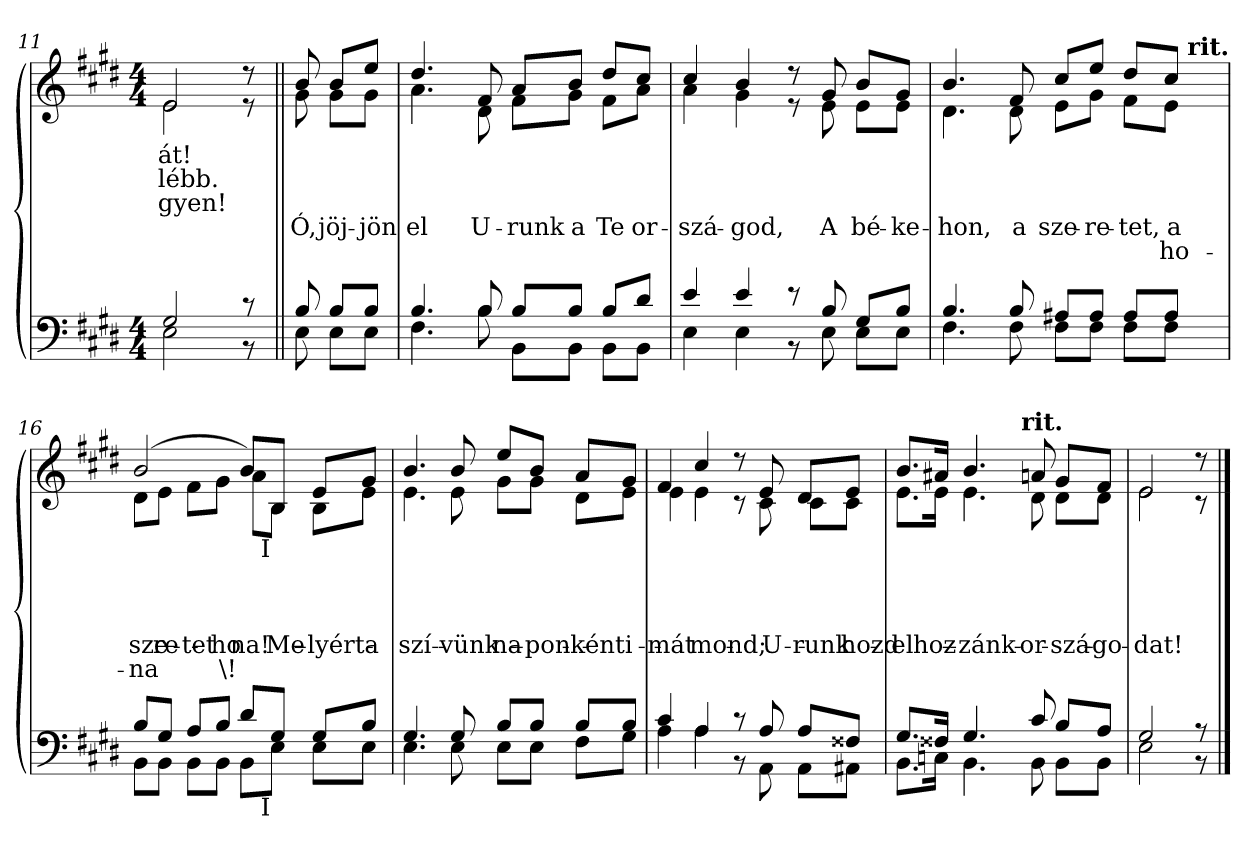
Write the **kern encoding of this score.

**kern	**kern	**text	**text	**text	**text	**text
*part2	*part1	*part1	*part1	*part1	*part1	*part1
*staff2	*staff1	*staff1	*staff1	*staff1	*staff1	*staff1
*clefF4	*clefG2	*	*	*	*	*
*k[f#c#g#d#]	*k[f#c#g#d#]	*	*	*	*	*
*c#:	*c#:	*	*	*	*	*
*M4/4	*M4/4	*	*	*	*	*
=11	=11	=11	=11	=11	=11	=11
*^	*^	*	*	*	*	*
!	!	!	!	!LO:LY:b	!LO:LY:b	!LO:LY:b	!	!
2G#/	2E\	2e/	2e\	át!	-lébb.	-gyen!	.	.
8r	8r	8r	8r	.	.	.	.	.
=12||	=12||	=12||	=12||	=12||	=12||	=12||	=12||	=12||
!	!	!	!	!	!	!	!LO:LY:b	!
8B/	8E\	8b/	8g#\	.	.	.	Ó,	.
!	!	!	!	!	!	!	!LO:LY:b	!
8B/L	8E\L	8b/L	8g#\L	.	.	.	jöj-	.
!	!	!	!	!	!	!	!LO:LY:b	!
8B/J	8E\J	8ee/J	8g#\J	.	.	.	-jön	.
=13	=13	=13	=13	=13	=13	=13	=13	=13
!	!	!	!	!	!	!	!LO:LY:b	!
4.B/	4.F#\	4.dd#/	4.a\	.	.	.	el	.
!	!	!	!	!	!	!	!LO:LY:b	!
8B/	8B\	8f#/	8d#\	.	.	.	U-	.
!	!	!	!	!	!	!	!LO:LY:b	!
8B/L	8BB\L	8a/L	8f#\L	.	.	.	-runk	.
!	!	!	!	!	!	!	!LO:LY:b	!
8B/J	8BB\J	8b/J	8g#\J	.	.	.	a	.
!	!	!	!	!	!	!	!LO:LY:b	!
8B/L	8BB\L	8dd#/L	8f#\L	.	.	.	Te	.
!	!	!	!	!	!	!	!LO:LY:b	!
8d#/J	8BB\J	8cc#/J	8a\J	.	.	.	or-	.
!!LO:LB:g=z	!!
=14	=14	=14	=14	=14	=14	=14	=14	=14
!	!	!	!	!	!	!	!LO:LY:b	!
4e/	4E\	4cc#/	4a\	.	.	.	-szá-	.
!	!	!	!	!	!	!	!LO:LY:b	!
4e/	4E\	4b/	4g#\	.	.	.	-god,	.
8r	8r	8r	8r	.	.	.	.	.
!	!	!	!	!	!	!	!LO:LY:b	!
8B/	8E\	8g#/	8e\	.	.	.	A	.
!	!	!	!	!	!	!	!LO:LY:b	!
8G#/L	8E\L	8b/L	8e\L	.	.	.	bé-	.
!	!	!	!	!	!	!	!LO:LY:b	!
8B/J	8E\J	8g#/J	8e\J	.	.	.	-ke-	.
=15	=15	=15	=15	=15	=15	=15	=15	=15
!	!	!	!	!	!	!	!LO:LY:b	!
*	*	*	*^	*	*	*	*	*
4.B/	4.F#\	4.b/	4.d#\	2...ryy	.	.	.	-hon,	.
!	!	!	!	!	!	!	!	!LO:LY:b	!
8B/	8F#\	8f#/	8d#\	.	.	.	.	a	.
!	!	!	!	!	!	!	!	!LO:LY:b	!
8A#X/L	8F#\L	8cc#/L	8e\L	.	.	.	.	sze-	.
!	!	!	!	!	!	!	!	!LO:LY:b	!
8A#/J	8F#\J	8ee/J	8g#\J	.	.	.	.	-re-	.
!	!	!	!	!	!	!	!	!LO:LY:b	!
8A#/L	8F#\L	8dd#/L	8f#\L	.	.	.	.	-tet,	.
!	!	!	!	!	!	!	!	!LO:LY:b	!LO:LY:a
8A#/J	8F#\J	8cc#/J	8e\J	.	.	.	.	a	ho-
!	!	!	!	!LO:TX:a:B:t=rit.	!	!	!	!	!
.	.	.	.	16ryy	.	.	.	.	.
=16	=16	=16	=16	=16	=16	=16	=16	=16	=16
!	!	!	!	!	!	!	!	!LO:LY:b	!LO:LY:a
*	*^	*	*	*	*	*	*	*	*
8B/L	8BB\L	2ryy	(2b/	8d#\L	2ryy	.	.	.	sze-	-na
!	!	!	!	!	!	!	!	!	!LO:LY:b	!
8G#/J	8BB\J	.	.	8e\J	.	.	.	.	-re-	.
!	!	!	!	!	!	!	!	!	!LO:LY:b	!
8A/L	8BB\L	.	.	8f#\L	.	.	.	.	-tet	.
!	!	!	!	!	!	!	!	!	!LO:LY:b	!
8B/J	8BB\J	.	.	8g#\J	.	.	.	.	ho-	.
!	!	!	!	!	!	!	!	!	!LO:LY:b	!LO:LY:a
8d#/L	8BB\L	16.ryy	8b/L)	8a\L	16.ryy	.	.	.	-na!	\!
!	!	!	!	!	!LO:TX:b:t=I	!	!	!	!	!
!	!	!LO:TX:b:t=I	!	!	!	!	!	!	!	!
.	.	4ryy	.	.	4ryy	.	.	.	.	.
!	!	!	!	!	!	!	!	!	!LO:LY:b	!
8G#/J	8E\J	.	8B/J	8B\J	.	.	.	.	Me-	.
!	!	!	!	!	!	!	!	!	!LO:LY:b	!
8G#/L	8E\L	.	8e/L	8B\L	.	.	.	.	-lyért	.
.	.	8ryy	.	.	8ryy	.	.	.	.	.
!	!	!	!	!	!	!	!	!	!LO:LY:b	!
8B/J	8E\J	.	8g#/J	8e\J	.	.	.	.	a	.
.	.	32ryy	.	.	32ryy	.	.	.	.	.
*	*v	*v	*	*	*	*	*	*	*	*
*	*	*	*v	*v	*	*	*	*	*
!!LO:LB:g=z
=17	=17	=17	=17	=17	=17	=17	=17	=17
*	*^	*	*^	*	*	*	*	*
!	!	!	!	!	!	!	!	!	!LO:LY:b	!
*	*v	*v	*	*	*	*	*	*	*	*
*	*	*	*v	*v	*	*	*	*	*
4.G#/	4.E\	4.b/	4.e\	.	.	.	szí-	.
!	!	!	!	!	!	!	!LO:LY:b	!
8G#/	8E\	8b/	8e\	.	.	.	-vünk	.
!	!	!	!	!	!	!	!LO:LY:b	!
8B/L	8E\L	8ee/L	8g#\L	.	.	.	na-	.
!	!	!	!	!	!	!	!LO:LY:b	!
8B/J	8E\J	8b/J	8g#\J	.	.	.	-pon-	.
!	!	!	!	!	!	!	!LO:LY:b	!
8B/L	8F#\L	8a/L	8d#\L	.	.	.	-ként	.
!	!	!	!	!	!	!	!LO:LY:b	!
8B/J	8G#\J	8g#/J	8e\J	.	.	.	i-	.
=18	=18	=18	=18	=18	=18	=18	=18	=18
!	!	!	!	!	!	!	!LO:LY:b	!
4c#/	4A\	4f#/	4e\	.	.	.	-mát	.
!	!	!	!	!	!	!	!LO:LY:b	!
4A/	4A\	4cc#/	4e\	.	.	.	mond;	.
8r	8r	8r	8r	.	.	.	.	.
!	!	!	!	!	!	!	!LO:LY:b	!
8A/	8AA\	8e/	8c#\	.	.	.	U-	.
!	!	!	!	!	!	!	!LO:LY:b	!
8A/L	8AA\L	8d#/L	8c#\L	.	.	.	-runk	.
!	!	!	!	!	!	!	!LO:LY:b	!
8F##X/J	8AA#X\J	8e/J	8c#\J	.	.	.	hozd	.
=19	=19	=19	=19	=19	=19	=19	=19	=19
!	!	!	!	!	!	!	!LO:LY:b	!
*	*	*	*^	*	*	*	*	*
8.G#/L	8.BB\L	8.b/L	8.e\L	2ryy	.	.	.	el	.
!	!	!	!	!	!	!	!	!LO:LY:b	!
16F##X/Jk	16Cn\Jk	16a#X/Jk	16e\Jk	.	.	.	.	hoz-	.
!	!	!	!	!	!	!	!	!LO:LY:b	!
4.G#/	4.BB\	4.b/	4.e\	.	.	.	.	-zánk	.
.	.	.	.	16.ryy	.	.	.	.	.
!	!	!	!	!LO:TX:a:B:t=rit.	!	!	!	!	!
.	.	.	.	4ryy	.	.	.	.	.
!	!	!	!	!	!	!	!	!LO:LY:b	!
8c#/	8BB\	8a/	8d#\	.	.	.	.	or-	.
!	!	!	!	!	!	!	!	!LO:LY:b	!
8B/L	8BB\L	8g#/L	8d#\L	.	.	.	.	-szá-	.
.	.	.	.	8ryy	.	.	.	.	.
!	!	!	!	!	!	!	!	!LO:LY:b	!
8A/J	8BB\J	8f#/J	8d#\J	.	.	.	.	-go-	.
.	.	.	.	32ryy	.	.	.	.	.
*	*	*	*v	*v	*	*	*	*	*
=20	=20	=20	=20	=20	=20	=20	=20	=20
*	*	*	*^	*	*	*	*	*
!	!	!	!	!	!	!	!	!LO:LY:b	!
*	*	*	*v	*v	*	*	*	*	*
2G#/	2E\	2e/	2e\	.	.	.	-dat!	.
8r	8r	8r	8r	.	.	.	.	.
*v	*v	*	*	*	*	*	*	*
*	*v	*v	*	*	*	*	*
==	==	==	==	==	==	==
*-	*-	*-	*-	*-	*-	*-
